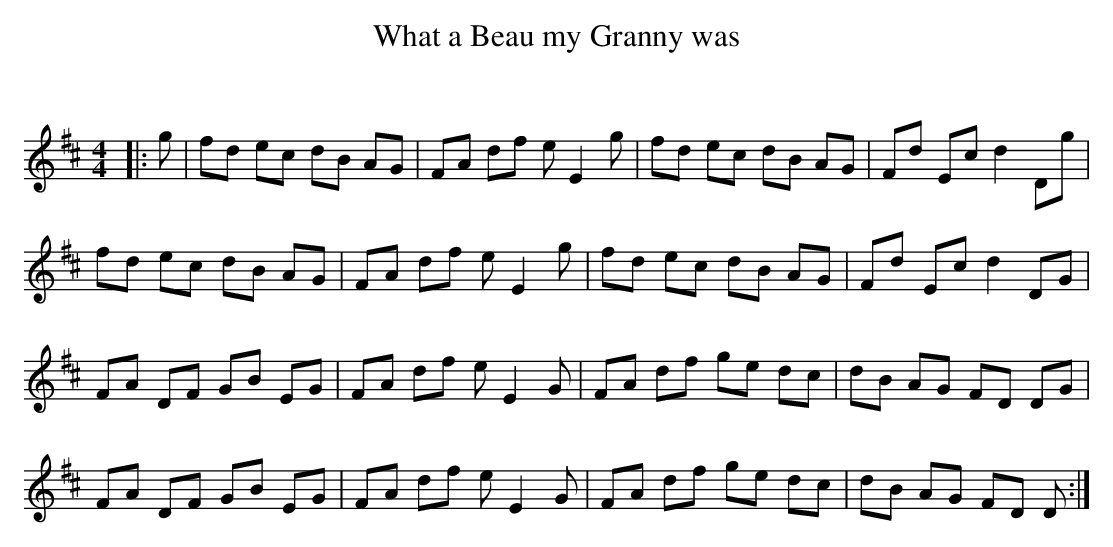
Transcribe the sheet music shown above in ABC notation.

X:1
T: What a Beau my Granny was
C:
Q:232
K:D
M:4/4
L:1/8
|:g|fd ec dB AG|FA df eE2g|fd ec dB AG|Fd Ec d2 Dg|
fd ec dB AG|FA df eE2g|fd ec dB AG|Fd Ec d2 DG|
FA DF GB EG|FA df eE2G|FA df ge dc|dB AG FD DG|
FA DF GB EG|FA df eE2G|FA df ge dc|dB AG FD D:|
